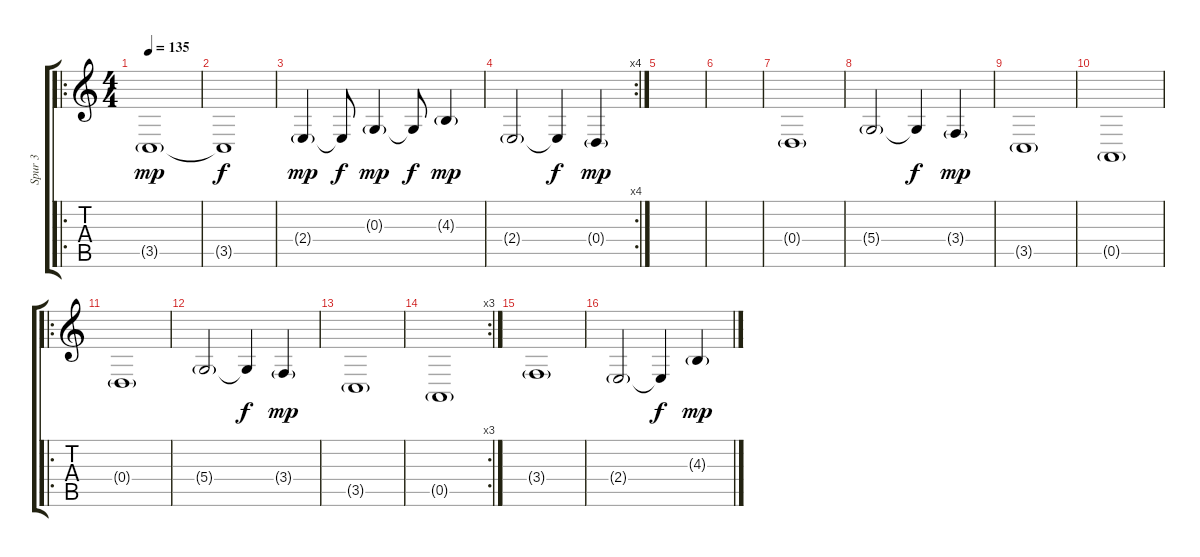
\track ("Spur 3" "Spur 3") {instrument lead8bassandlead}
\staff {score tabs}
\tuning (E4 B3 G3 D3 A2 E2) {hide}
\ro
\ts (4 4)
\tempo 135
\clef g2
\ks c
3.5{g}.1{dy mp} |
3.5{t}.1{dy f} |
2.4{g}.4{dy mp} 2.4{t}.8{dy f} 0.3{g}.4{dy mp} 0.3{t}.8{dy f} 4.3{g}.4{dy mp} |
\rc 4
2.4{g}.2 2.4{t}.4{dy f} 0.4{g}.4{dy mp} |
|
|
0.4{g}.1 |
5.4{g}.2 5.4{t}.4{dy f} 3.4{g}.4{dy mp} |
3.5{g}.1 |
0.5{g}.1 |
\ro
0.4{g}.1 |
5.4{g}.2 5.4{t}.4{dy f} 3.4{g}.4{dy mp} |
3.5{g}.1 |
\rc 3
0.5{g}.1 |
3.4{g}.1 |
2.4{g}.2 2.4{t}.4{dy f} 4.3{g}.4{dy mp}
